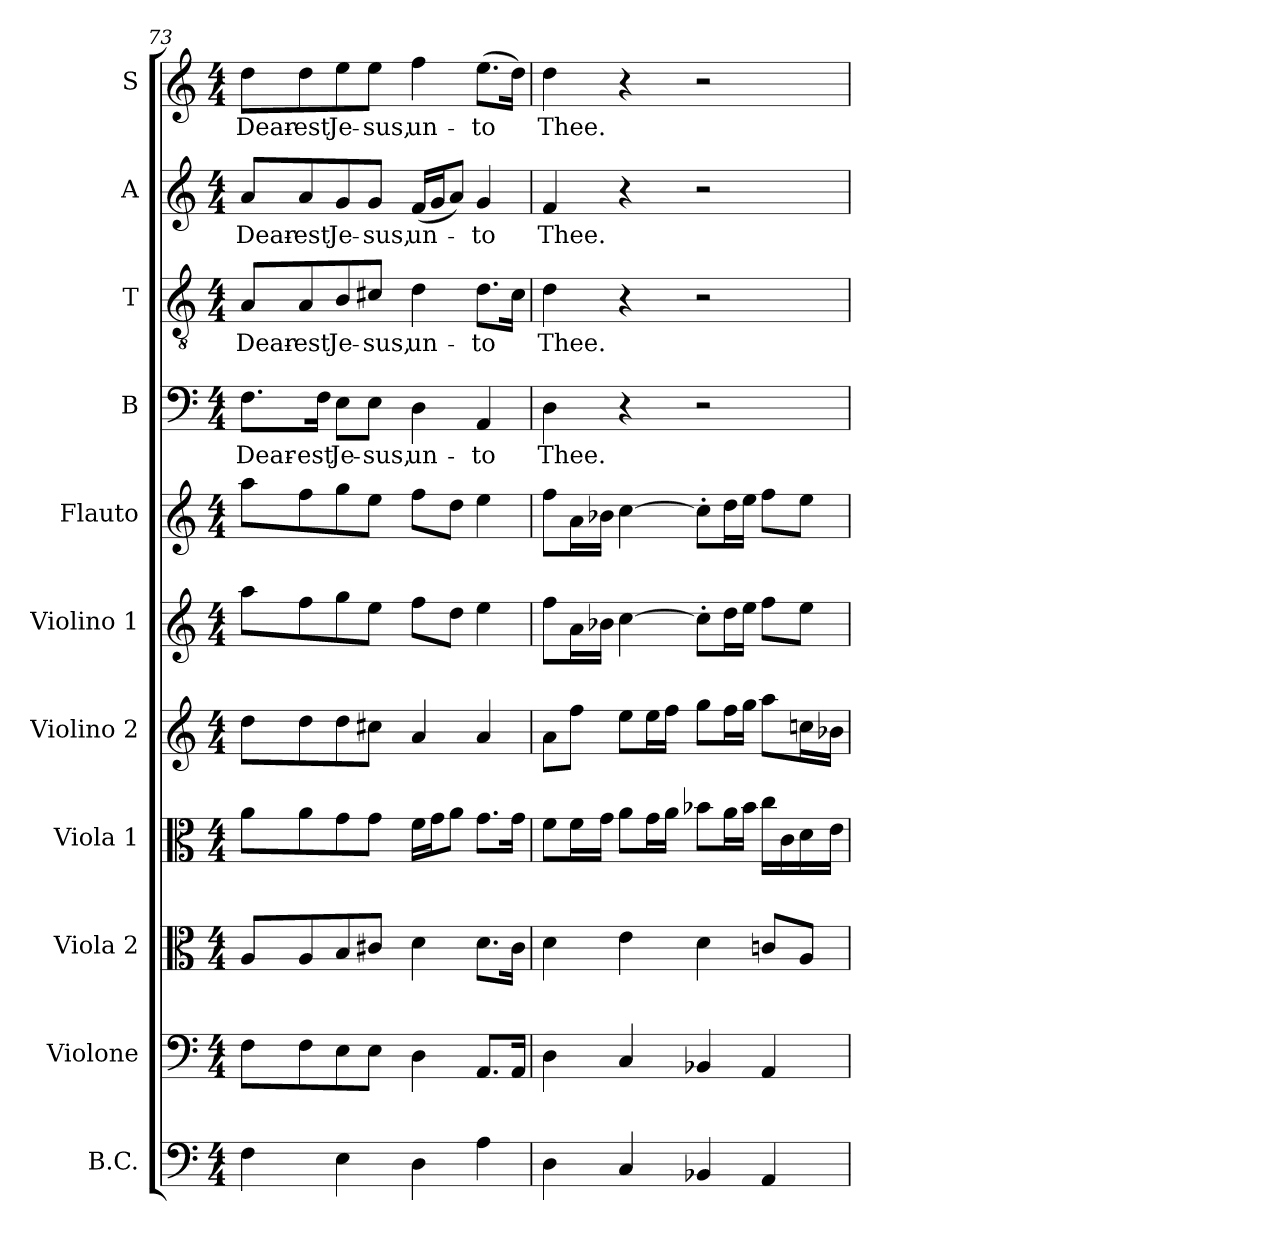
**kern	**kern	**kern	**kern	**kern	**kern	**kern	**kern	**text	**kern	**text	**kern	**text	**kern	**text
*part11	*part10	*part9	*part8	*part7	*part6	*part5	*part4	*part4	*part3	*part3	*part2	*part2	*part1	*part1
*staff11	*staff10	*staff9	*staff8	*staff7	*staff6	*staff5	*staff4	*staff4	*staff3	*staff3	*staff2	*staff2	*staff1	*staff1
*I"B.C.	*I"Violone	*I"Viola 2	*I"Viola 1	*I"Violino 2	*I"Violino 1	*I"Flauto	*I"B	*	*I"T	*	*I"A	*	*I"S	*
*I'B.C.	*I'Vne.	*I'Va2	*I'Va1	*I'Vn2	*I'Vn1	*I'Fl.	*I'B	*	*I'T	*	*I'A	*	*I'S	*
*clefF4	*clefF4	*clefC3	*clefC3	*clefG2	*clefG2	*clefG2	*clefF4	*	*clefGv2	*	*clefG2	*	*clefG2	*
*	*	*	*	*	*	*	*	*	*ITrd7c12	*	*	*	*	*
*k[]	*k[]	*k[]	*k[]	*k[]	*k[]	*k[]	*k[]	*	*k[]	*	*k[]	*	*k[]	*
*C:	*C:	*C:	*C:	*C:	*C:	*C:	*C:	*	*C:	*	*C:	*	*C:	*
*M4/4	*M4/4	*M4/4	*M4/4	*M4/4	*M4/4	*M4/4	*M4/4	*	*M4/4	*	*M4/4	*	*M4/4	*
=73	=73	=73	=73	=73	=73	=73	=73	=73	=73	=73	=73	=73	=73	=73
!	!	!	!	!	!	!	!	!LO:LY:b:color=#000000	!	!	!	!	!	!
!	!	!	!	!	!	!	!	!	!	!LO:LY:b:color=#000000	!	!	!	!
!	!	!	!	!	!	!	!	!	!	!	!	!LO:LY:b:color=#000000	!	!
!	!	!	!	!	!	!	!	!	!	!	!	!	!	!LO:LY:b:color=#000000
4Fi\	8Fi\L	8Ai/L	8ai\L	8ddi\L	8aai\L	8aai\L	8.Fi\L	Dear-	8AAi/L	Dear-	8ai/L	Dear-	8ddi\L	Dear-
!	!	!	!	!	!	!	!	!	!	!LO:LY:b:color=#000000	!	!	!	!
!	!	!	!	!	!	!	!	!	!	!	!	!LO:LY:b:color=#000000	!	!
!	!	!	!	!	!	!	!	!	!	!	!	!	!	!LO:LY:b:color=#000000
.	8Fi\	8Ai/	8ai\	8ddi\	8ffi\	8ffi\	.	.	8AAi/	-est	8ai/	-est	8ddi\	-est
!	!	!	!	!	!	!	!	!LO:LY:b:color=#000000	!	!	!	!	!	!
.	.	.	.	.	.	.	16Fi\Jk	-est	.	.	.	.	.	.
!	!	!	!	!	!	!	!	!LO:LY:b:color=#000000	!	!	!	!	!	!
!	!	!	!	!	!	!	!	!	!	!LO:LY:b:color=#000000	!	!	!	!
!	!	!	!	!	!	!	!	!	!	!	!	!LO:LY:b:color=#000000	!	!
!	!	!	!	!	!	!	!	!	!	!	!	!	!	!LO:LY:b:color=#000000
4Ei\	8Ei\	8Bi/	8gi\	8ddi\	8ggi\	8ggi\	8Ei\L	Je-	8BBi/	Je-	8gi/	Je-	8eei\	Je-
!	!	!	!	!	!	!	!	!LO:LY:b:color=#000000	!	!	!	!	!	!
!	!	!	!	!	!	!	!	!	!	!LO:LY:b:color=#000000	!	!	!	!
!	!	!	!	!	!	!	!	!	!	!	!	!LO:LY:b:color=#000000	!	!
!	!	!	!	!	!	!	!	!	!	!	!	!	!	!LO:LY:b:color=#000000
.	8Ei\J	8c#Xi/J	8gi\J	8cc#Xi\J	8eei\J	8eei\J	8Ei\J	-sus,	8C#Xi/J	-sus,	8gi/J	-sus,	8eei\J	-sus,
!	!	!	!	!	!	!	!	!LO:LY:b:color=#000000	!	!	!	!	!	!
!	!	!	!	!	!	!	!	!	!	!LO:LY:b:color=#000000	!	!	!	!
!	!	!	!	!	!	!	!	!	!	!	!	!LO:LY:b:color=#000000	!	!
!	!	!	!	!	!	!	!	!	!	!	!	!	!	!LO:LY:b:color=#000000
4Di\	4Di\	4di\	16fi\LL	4ai/	8ffi\L	8ffi\L	4Di\	un-	4Di\	un-	(16fi/LL	un-	4ffi\	un-
.	.	.	16gi\J	.	.	.	.	.	.	.	16gi/J	.	.	.
.	.	.	8ai\J	.	8ddi\J	8ddi\J	.	.	.	.	8ai/J)	.	.	.
!	!	!	!	!	!	!	!	!LO:LY:b:color=#000000	!	!	!	!	!	!
!	!	!	!	!	!	!	!	!	!	!LO:LY:b:color=#000000	!	!	!	!
!	!	!	!	!	!	!	!	!	!	!	!	!LO:LY:b:color=#000000	!	!
!	!	!	!	!	!	!	!	!	!	!	!	!	!	!LO:LY:b:color=#000000
4Ai\	8.AAi/L	8.di\L	8.gi\L	4ai/	4eei\	4eei\	4AAi/	-to	8.Di\L	-to	4gi/	-to	(8.eei\L	-to
.	16AAi/Jk	16c#i\Jk	16gi\Jk	.	.	.	.	.	16C#i\Jk	.	.	.	16ddi\Jk)	.
!!LO:PB:g=z
=74	=74	=74	=74	=74	=74	=74	=74	=74	=74	=74	=74	=74	=74	=74
!	!	!	!	!	!	!	!	!LO:LY:b:color=#000000	!	!	!	!	!	!
!	!	!	!	!	!	!	!	!	!	!LO:LY:b:color=#000000	!	!	!	!
!	!	!	!	!	!	!	!	!	!	!	!	!LO:LY:b:color=#000000	!	!
!	!	!	!	!	!	!	!	!	!	!	!	!	!	!LO:LY:b:color=#000000
4Di\	4Di\	4di\	8fi\L	8ai\L	8ffi\L	8ffi\L	4Di\	Thee.	4Di\	Thee.	4fi/	Thee.	4ddi\	Thee.
.	.	.	16fi\L	8ffi\J	16ai\L	16ai\L	.	.	.	.	.	.	.	.
.	.	.	16gi\JJ	.	16b-Xi\JJ	16b-Xi\JJ	.	.	.	.	.	.	.	.
4Ci/	4Ci/	4ei\	8ai\L	8eei\L	[4cci\	[4cci\	4r	.	4r	.	4r	.	4r	.
.	.	.	16gi\L	16eei\L	.	.	.	.	.	.	.	.	.	.
.	.	.	16ai\JJ	16ffi\JJ	.	.	.	.	.	.	.	.	.	.
4BB-Xi/	4BB-Xi/	4di\	8b-Xi\L	8ggi\L	8cc'i\L]	8cc'i\L]	2r	.	2r	.	2r	.	2r	.
.	.	.	16ai\L	16ffi\L	16ddi\L	16ddi\L	.	.	.	.	.	.	.	.
.	.	.	16b-i\JJ	16ggi\JJ	16eei\JJ	16eei\JJ	.	.	.	.	.	.	.	.
4AAi/	4AAi/	8cni/L	16cci\LL	8aai\L	8ffi\L	8ffi\L	.	.	.	.	.	.	.	.
.	.	.	16ci\	.	.	.	.	.	.	.	.	.	.	.
.	.	8Ai/J	16di\	16ccni\L	8eei\J	8eei\J	.	.	.	.	.	.	.	.
.	.	.	16ei\JJ	16b-Xi\JJ	.	.	.	.	.	.	.	.	.	.
=	=	=	=	=	=	=	=	=	=	=	=	=	=	=
*-	*-	*-	*-	*-	*-	*-	*-	*-	*-	*-	*-	*-	*-	*-
